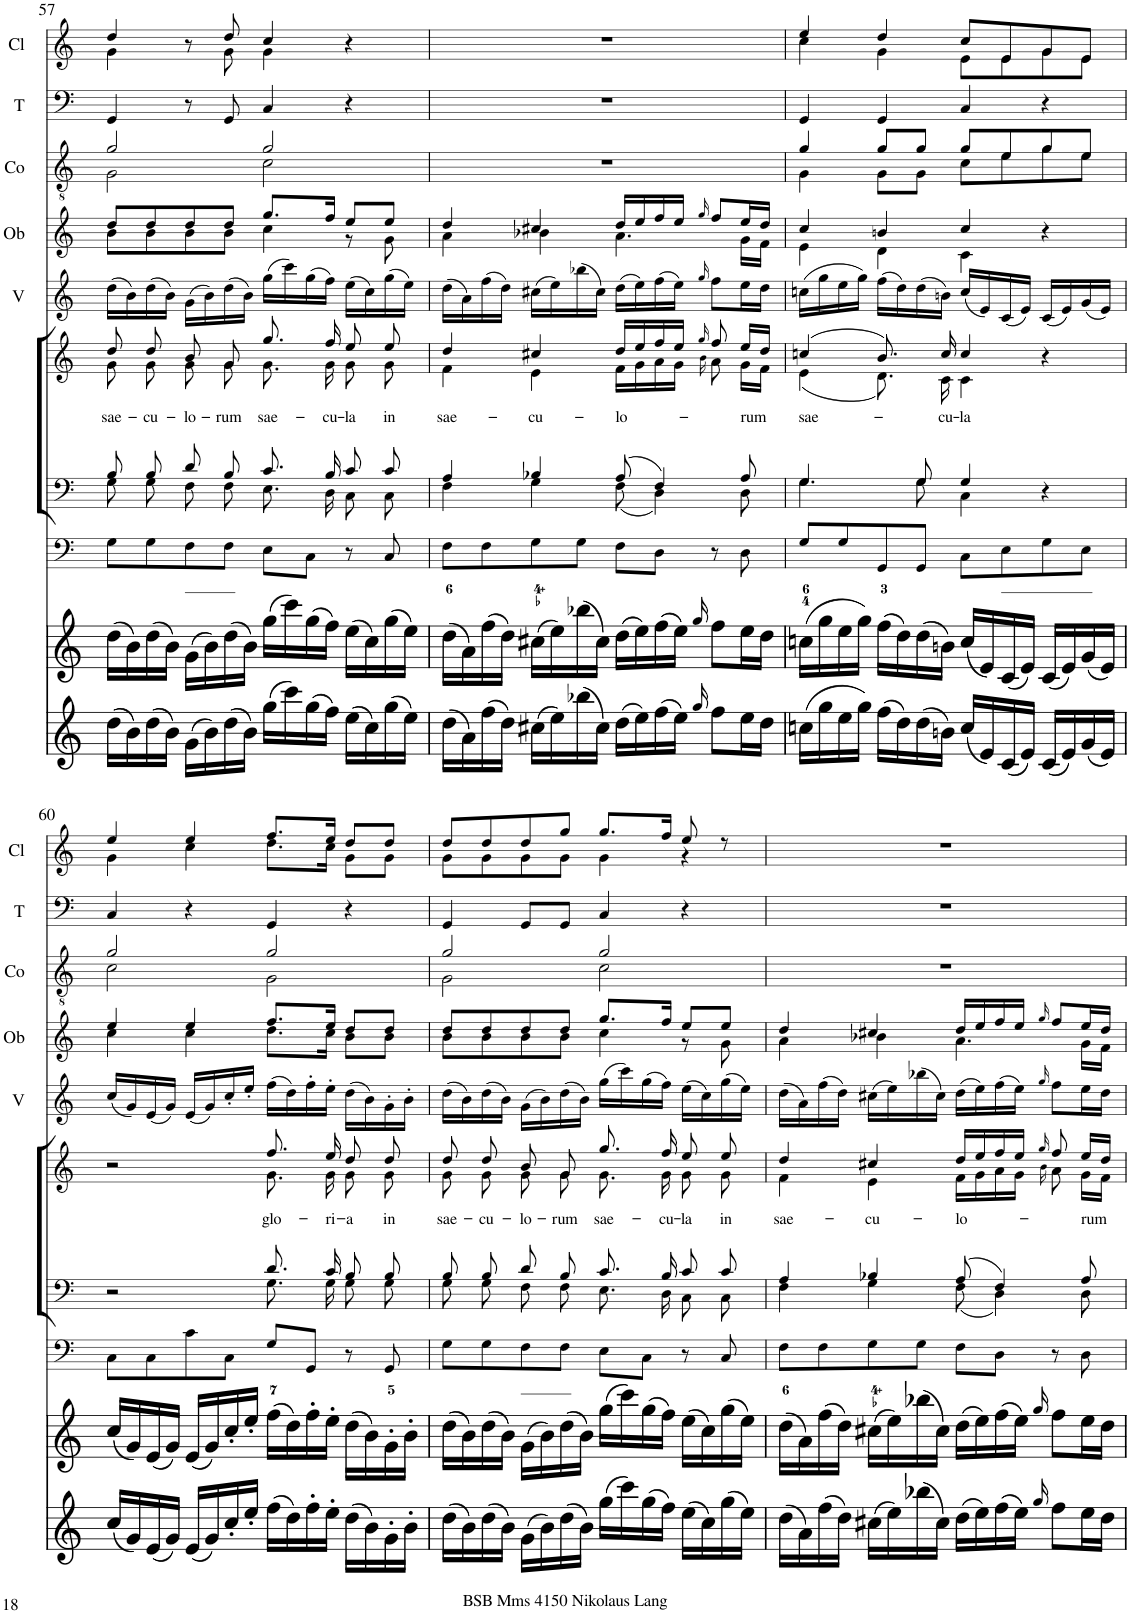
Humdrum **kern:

**kern	**kern	**kern	**kern	**kern	**text	**kern	**kern	**kern	**kern	**kern
*part10	*part9	*part8	*part7	*part6	*part6	*part5	*part4	*part3	*part2	*part1
*staff10	*staff9	*staff8	*staff7	*staff6	*staff6	*staff5	*staff4	*staff3	*staff2	*staff1
*I"Violin	*I"Violin	*I"Organo	*I"Voice	*I"Voice	*	*I"Violino 1mo,2do	*I"Oboi	*I"Corni in C	*I"Timpani	*I"Clarini in C
*I'Vln	*I'Vln	*	*	*	*	*I'V	*I'Ob	*I'Co	*I'T	*I'Cl
!!LO:PB:g=z
*clefG2	*clefG2	*clefF4	*clefF4	*clefG2	*	*clefG2	*clefG2	*clefGv2	*clefF4	*clefG2
*	*	*	*	*	*	*	*	*Trd7c12	*	*
*k[]	*k[]	*k[]	*k[]	*k[]	*	*k[]	*k[]	*k[]	*k[]	*k[]
*M4/4	*M4/4	*M4/4	*M4/4	*M4/4	*	*M4/4	*M4/4	*M4/4	*M4/4	*M4/4
*met(c)	*met(c)	*met(c)	*met(c)	*met(c)	*	*met(c)	*met(c)	*met(c)	*met(c)	*met(c)
=57	=57	=57	=57	=57	=57	=57	=57	=57	=57	=57
*	*	*	*^	*^	*	*	*	*	*	*
!	!	!	!	!	!	!	!LO:LY:b	!	!	!	!	!
*	*	*	*	*	*	*	*	*	*^	*^	*	*^
(16dd\LL	(16dd\LL	8G\L	8B/L	8G\L	8dd/	8g\	sae-	(16dd\LL	8dd/L	8b\L	2g/	2G\	4GG/	4dd/	4g\
16b\)	16b\)	.	.	.	.	.	.	16b\)	.	.	.	.	.	.	.
!	!	!	!	!	!	!	!LO:LY:b	!	!	!	!	!	!	!	!
(16dd\	(16dd\	8G\	8B/J	8G\J	8dd/	8g\	-cu-	(16dd\	8dd/	8b\	.	.	.	.	.
16b\JJ)	16b\JJ)	.	.	.	.	.	.	16b\JJ)	.	.	.	.	.	.	.
!	!	!	!	!	!	!	!LO:LY:b	!	!	!	!	!	!	!	!
(16g\LL	(16g\LL	8F\	8d/L	8F\L	8b/	8g\	-lo-	(16g\LL	8dd/	8b\	.	.	8r	8r	8ryy
16b\)	16b\)	.	.	.	.	.	.	16b\)	.	.	.	.	.	.	.
!	!	!	!	!	!	!	!LO:LY:b	!	!	!	!	!	!	!	!
(16dd\	(16dd\	8F\J	8B/J	8F\J	8g/	8g\	-rum	(16dd\	8dd/J	8b\J	.	.	8GG/	8dd/	8g\
16b\JJ)	16b\JJ)	.	.	.	.	.	.	16b\JJ)	.	.	.	.	.	.	.
!	!	!	!	!	!	!	!LO:LY:b	!	!	!	!	!	!	!	!
(16gg\LL	(16gg\LL	8E\L	8.c/L	8.E\L	8.gg/	8.g\	sae-	(16gg\LL	8.gg/L	4cc\	2g/	2c\	4C/	4cc/	4g\
16ccc\)	16ccc\)	.	.	.	.	.	.	16ccc\)	.	.	.	.	.	.	.
(16gg\	(16gg\	8C\J	.	.	.	.	.	(16gg\	.	.	.	.	.	.	.
!	!	!	!	!	!	!	!LO:LY:b	!	!	!	!	!	!	!	!
16ff\JJ)	16ff\JJ)	.	16B/Jk	16D\Jk	16ff/	16g\	-cu-	16ff\JJ)	16ff/Jk	.	.	.	.	.	.
!	!	!	!	!	!	!	!LO:LY:b	!	!	!	!	!	!	!	!
(16ee\LL	(16ee\LL	8r	8c/L	8C\L	8ee/	8g\	-la	(16ee\LL	8ee/L	8r	.	.	4r	4r	4ryy
16cc\)	16cc\)	.	.	.	.	.	.	16cc\)	.	.	.	.	.	.	.
!	!	!	!	!	!	!	!LO:LY:b	!	!	!	!	!	!	!	!
(16gg\	(16gg\	8C/	8c/J	8C\J	8ee/	8g\	in	(16gg\	8ee/J	8g\	.	.	.	.	.
16ee\JJ)	16ee\JJ)	.	.	.	.	.	.	16ee\JJ)	.	.	.	.	.	.	.
*	*	*	*	*	*	*	*	*	*	*	*v	*v	*	*v	*v
=58	=58	=58	=58	=58	=58	=58	=58	=58	=58	=58	=58	=58	=58
!	!	!	!	!	!	!	!LO:LY:b	!	!	!	!	!	!
(16dd\LL	(16dd\LL	8F\L	4A/	4F\	4dd/	4f\	sae-	(16dd\LL	4dd/	4a\	1r	1r	1r
16a\)	16a\)	.	.	.	.	.	.	16a\)	.	.	.	.	.
(16ff\	(16ff\	8F\	.	.	.	.	.	(16ff\	.	.	.	.	.
16dd\JJ)	16dd\JJ)	.	.	.	.	.	.	16dd\JJ)	.	.	.	.	.
!	!	!	!	!	!	!	!LO:LY:b	!	!	!	!	!	!
(16cc#X\LL	(16cc#X\LL	8G\	4B-X/	4G\	4cc#X/	4e\	-cu-	(16cc#X\LL	4cc#X/	4b-X\	.	.	.
16ee\)	16ee\)	.	.	.	.	.	.	16ee\)	.	.	.	.	.
(16bb-X\	(16bb-X\	8G\J	.	.	.	.	.	(16bb-X\	.	.	.	.	.
16cc#\JJ)	16cc#\JJ)	.	.	.	.	.	.	16cc#\JJ)	.	.	.	.	.
!	!	!	!	!	!	!	!LO:LY:b	!	!	!	!	!	!
(16dd\LL	(16dd\LL	8F\L	(8A/	(8F\	16dd/LL	16f\LL	-lo-	(16dd\LL	16dd/LL	4.a\	.	.	.
16ee\)	16ee\)	.	.	.	16ee/	16g\	.	16ee\)	16ee/	.	.	.	.
(16ff\	(16ff\	8D\J	4F/)	4D\)	16ff/	16a\	.	(16ff\	16ff/	.	.	.	.
16ee\JJ)	16ee\JJ)	.	.	.	16ee/JJ	16g\JJ	.	16ee\JJ)	16ee/JJ	.	.	.	.
16qgg/	16qgg/	.	.	.	16qgg/	16qb\	.	16qgg/	16qgg/	.	.	.	.
8ff\L	8ff\L	8r	.	.	8ff/	8a\	.	8ff\L	8ff/L	.	.	.	.
!	!	!	!	!	!	!	!LO:LY:b	!	!	!	!	!	!
16ee\L	16ee\L	8D\	8A/	8D\	16ee/LL	16g\LL	-rum	16ee\L	16ee/L	16g\LL	.	.	.
16dd\JJ	16dd\JJ	.	.	.	16dd/JJ	16f\JJ	.	16dd\JJ	16dd/JJ	16f\JJ	.	.	.
=59	=59	=59	=59	=59	=59	=59	=59	=59	=59	=59	=59	=59	=59
!	!	!	!	!	!	!	!LO:LY:b	!	!	!	!	!	!
*	*	*	*	*	*	*	*	*	*	*	*^	*	*^
(16ccn\LL	(16ccn\LL	8G/L	4.G/	4.G\	(4ccn/	(4e\	sae-	(16ccn\LL	4cc/	4e\	4g/	4G\	4GG/	4ee/	4cc\
16gg\	16gg\	.	.	.	.	.	.	16gg\	.	.	.	.	.	.	.
16ee\	16ee\	8G/	.	.	.	.	.	16ee\	.	.	.	.	.	.	.
16gg\JJ)	16gg\JJ)	.	.	.	.	.	.	16gg\JJ)	.	.	.	.	.	.	.
(16ff\LL	(16ff\LL	8GG/	.	.	8.b/)	8.d\)	.	(16ff\LL	4bn/	4d\	8g/L	8G\L	4GG/	4dd/	4g\
16dd\)	16dd\)	.	.	.	.	.	.	16dd\)	.	.	.	.	.	.	.
(16dd\	(16dd\	8GG/J	8G/	8G\	.	.	.	(16dd\	.	.	8g/J	8G\J	.	.	.
!	!	!	!	!	!	!	!LO:LY:b	!	!	!	!	!	!	!	!
16bn\JJ)	16bn\JJ)	.	.	.	16cc/	16c\	-cu-	16bn\JJ)	.	.	.	.	.	.	.
!	!	!	!	!	!	!	!LO:LY:b	!	!	!	!	!	!	!	!
(16cc/LL	(16cc/LL	8C\L	4G/	4C\	4cc/	4c\	-la	(16cc/LL	4cc/	4c\	8g/L	8c\L	4C/	8cc/L	8e\L
16e/)	16e/)	.	.	.	.	.	.	16e/)	.	.	.	.	.	.	.
(16c/	(16c/	8E\	.	.	.	.	.	(16c/	.	.	8e/	8e\	.	8e/	8e\
16e/JJ)	16e/JJ)	.	.	.	.	.	.	16e/JJ)	.	.	.	.	.	.	.
(16c/LL	(16c/LL	8G\	4r	4ryy	4r	4ryy	.	(16c/LL	4r	4ryy	8g/	8g\	4r	8g/	8g\
16e/)	16e/)	.	.	.	.	.	.	16e/)	.	.	.	.	.	.	.
(16g/	(16g/	8E\J	.	.	.	.	.	(16g/	.	.	8e/J	8e\J	.	8e/J	8e\J
16e/JJ)	16e/JJ)	.	.	.	.	.	.	16e/JJ)	.	.	.	.	.	.	.
!!LO:LB:g=z	!!
=60	=60	=60	=60	=60	=60	=60	=60	=60	=60	=60	=60	=60	=60	=60	=60
(16cc/LL	(16cc/LL	8C\L	2r	2ryy	2r	2ryy	.	(16cc/LL	4ee/	4cc\	2g/	2c\	4C/	4ee/	4g\
16g/)	16g/)	.	.	.	.	.	.	16g/)	.	.	.	.	.	.	.
(16e/	(16e/	8C\	.	.	.	.	.	(16e/	.	.	.	.	.	.	.
16g/JJ)	16g/JJ)	.	.	.	.	.	.	16g/JJ)	.	.	.	.	.	.	.
(16e/LL	(16e/LL	8c\	.	.	.	.	.	(16e/LL	4ee/	4cc\	.	.	4r	4ee/	4cc\
16g/)	16g/)	.	.	.	.	.	.	16g/)	.	.	.	.	.	.	.
16cc'/	16cc'/	8C\J	.	.	.	.	.	16cc'/	.	.	.	.	.	.	.
16ee'/JJ	16ee'/JJ	.	.	.	.	.	.	16ee'/JJ	.	.	.	.	.	.	.
!	!	!	!	!	!	!	!LO:LY:b	!	!	!	!	!	!	!	!
(16ff\LL	(16ff\LL	8G/L	8.d/L	8.G\L	8.ff/	8.g\	glo-	(16ff\LL	8.ff/L	8.dd\L	2g/	2G\	4GG/	8.ff/L	8.dd\L
16dd\)	16dd\)	.	.	.	.	.	.	16dd\)	.	.	.	.	.	.	.
16ff'\	16ff'\	8GG/J	.	.	.	.	.	16ff'\	.	.	.	.	.	.	.
!	!	!	!	!	!	!	!LO:LY:b	!	!	!	!	!	!	!	!
16ee'\JJ	16ee'\JJ	.	16c/Jk	16G\Jk	16ee/	16g\	-ri-	16ee'\JJ	16ee/Jk	16cc\Jk	.	.	.	16ee/Jk	16cc\Jk
!	!	!	!	!	!	!	!LO:LY:b	!	!	!	!	!	!	!	!
(16dd\LL	(16dd\LL	8r	8B/L	8G\L	8dd/	8g\	-a	(16dd\LL	8dd/L	8b\L	.	.	4r	8dd/L	8g\L
16b\)	16b\)	.	.	.	.	.	.	16b\)	.	.	.	.	.	.	.
!	!	!	!	!	!	!	!LO:LY:b	!	!	!	!	!	!	!	!
16g'\	16g'\	8GG/	8B/J	8G\J	8dd/	8g\	in	16g'\	8dd/J	8b\J	.	.	.	8dd/J	8g\J
16b'\JJ	16b'\JJ	.	.	.	.	.	.	16b'\JJ	.	.	.	.	.	.	.
=61	=61	=61	=61	=61	=61	=61	=61	=61	=61	=61	=61	=61	=61	=61	=61
!	!	!	!	!	!	!	!LO:LY:b	!	!	!	!	!	!	!	!
(16dd\LL	(16dd\LL	8G\L	8B/L	8G\L	8dd/	8g\	sae-	(16dd\LL	8dd/L	8b\L	2g/	2G\	4GG/	8dd/L	8g\L
16b\)	16b\)	.	.	.	.	.	.	16b\)	.	.	.	.	.	.	.
!	!	!	!	!	!	!	!LO:LY:b	!	!	!	!	!	!	!	!
(16dd\	(16dd\	8G\	8B/J	8G\J	8dd/	8g\	-cu-	(16dd\	8dd/	8b\	.	.	.	8dd/	8g\
16b\JJ)	16b\JJ)	.	.	.	.	.	.	16b\JJ)	.	.	.	.	.	.	.
!	!	!	!	!	!	!	!LO:LY:b	!	!	!	!	!	!	!	!
(16g\LL	(16g\LL	8F\	8d/L	8F\L	8b/	8g\	-lo-	(16g\LL	8dd/	8b\	.	.	8GG/L	8dd/	8g\
16b\)	16b\)	.	.	.	.	.	.	16b\)	.	.	.	.	.	.	.
!	!	!	!	!	!	!	!LO:LY:b	!	!	!	!	!	!	!	!
(16dd\	(16dd\	8F\J	8B/J	8F\J	8g/	8g\	-rum	(16dd\	8dd/J	8b\J	.	.	8GG/J	8gg/J	8g\J
16b\JJ)	16b\JJ)	.	.	.	.	.	.	16b\JJ)	.	.	.	.	.	.	.
!	!	!	!	!	!	!	!LO:LY:b	!	!	!	!	!	!	!	!
(16gg\LL	(16gg\LL	8E\L	8.c/L	8.E\L	8.gg/	8.g\	sae-	(16gg\LL	8.gg/L	4cc\	2g/	2c\	4C/	8.gg/L	4g\
16ccc\)	16ccc\)	.	.	.	.	.	.	16ccc\)	.	.	.	.	.	.	.
(16gg\	(16gg\	8C\J	.	.	.	.	.	(16gg\	.	.	.	.	.	.	.
!	!	!	!	!	!	!	!LO:LY:b	!	!	!	!	!	!	!	!
16ff\JJ)	16ff\JJ)	.	16B/Jk	16D\Jk	16ff/	16g\	-cu-	16ff\JJ)	16ff/Jk	.	.	.	.	16ff/Jk	.
!	!	!	!	!	!	!	!LO:LY:b	!	!	!	!	!	!	!	!
(16ee\LL	(16ee\LL	8r	8c/L	8C\L	8ee/	8g\	-la	(16ee\LL	8ee/L	8r	.	.	4r	8ee/	4r
16cc\)	16cc\)	.	.	.	.	.	.	16cc\)	.	.	.	.	.	.	.
!	!	!	!	!	!	!	!LO:LY:b	!	!	!	!	!	!	!	!
(16gg\	(16gg\	8C/	8c/J	8C\J	8ee/	8g\	in	(16gg\	8ee/J	8g\	.	.	.	8r	.
16ee\JJ)	16ee\JJ)	.	.	.	.	.	.	16ee\JJ)	.	.	.	.	.	.	.
*	*	*	*	*	*	*	*	*	*	*	*v	*v	*	*v	*v
=62	=62	=62	=62	=62	=62	=62	=62	=62	=62	=62	=62	=62	=62
!	!	!	!	!	!	!	!LO:LY:b	!	!	!	!	!	!
(16dd\LL	(16dd\LL	8F\L	4A/	4F\	4dd/	4f\	sae-	(16dd\LL	4dd/	4a\	1r	1r	1r
16a\)	16a\)	.	.	.	.	.	.	16a\)	.	.	.	.	.
(16ff\	(16ff\	8F\	.	.	.	.	.	(16ff\	.	.	.	.	.
16dd\JJ)	16dd\JJ)	.	.	.	.	.	.	16dd\JJ)	.	.	.	.	.
!	!	!	!	!	!	!	!LO:LY:b	!	!	!	!	!	!
(16cc#X\LL	(16cc#X\LL	8G\	4B-X/	4G\	4cc#X/	4e\	-cu-	(16cc#X\LL	4cc#X/	4b-X\	.	.	.
16ee\)	16ee\)	.	.	.	.	.	.	16ee\)	.	.	.	.	.
(16bb-X\	(16bb-X\	8G\J	.	.	.	.	.	(16bb-X\	.	.	.	.	.
16cc#\JJ)	16cc#\JJ)	.	.	.	.	.	.	16cc#\JJ)	.	.	.	.	.
!	!	!	!	!	!	!	!LO:LY:b	!	!	!	!	!	!
(16dd\LL	(16dd\LL	8F\L	(8A/	(8F\	16dd/LL	16f\LL	-lo-	(16dd\LL	16dd/LL	4.a\	.	.	.
16ee\)	16ee\)	.	.	.	16ee/	16g\	.	16ee\)	16ee/	.	.	.	.
(16ff\	(16ff\	8D\J	4F/)	4D\)	16ff/	16a\	.	(16ff\	16ff/	.	.	.	.
16ee\JJ)	16ee\JJ)	.	.	.	16ee/JJ	16g\JJ	.	16ee\JJ)	16ee/JJ	.	.	.	.
16qgg/	16qgg/	.	.	.	16qgg/	16qb\	.	16qgg/	16qgg/	.	.	.	.
8ff\L	8ff\L	8r	.	.	8ff/	8a\	.	8ff\L	8ff/L	.	.	.	.
!	!	!	!	!	!	!	!LO:LY:b	!	!	!	!	!	!
16ee\L	16ee\L	8D\	8A/	8D\	16ee/LL	16g\LL	-rum	16ee\L	16ee/L	16g\LL	.	.	.
16dd\JJ	16dd\JJ	.	.	.	16dd/JJ	16f\JJ	.	16dd\JJ	16dd/JJ	16f\JJ	.	.	.
*	*	*	*v	*v	*	*	*	*	*v	*v	*	*	*
*	*	*	*	*v	*v	*	*	*	*	*	*
=	=	=	=	=	=	=	=	=	=	=
*-	*-	*-	*-	*-	*-	*-	*-	*-	*-	*-
